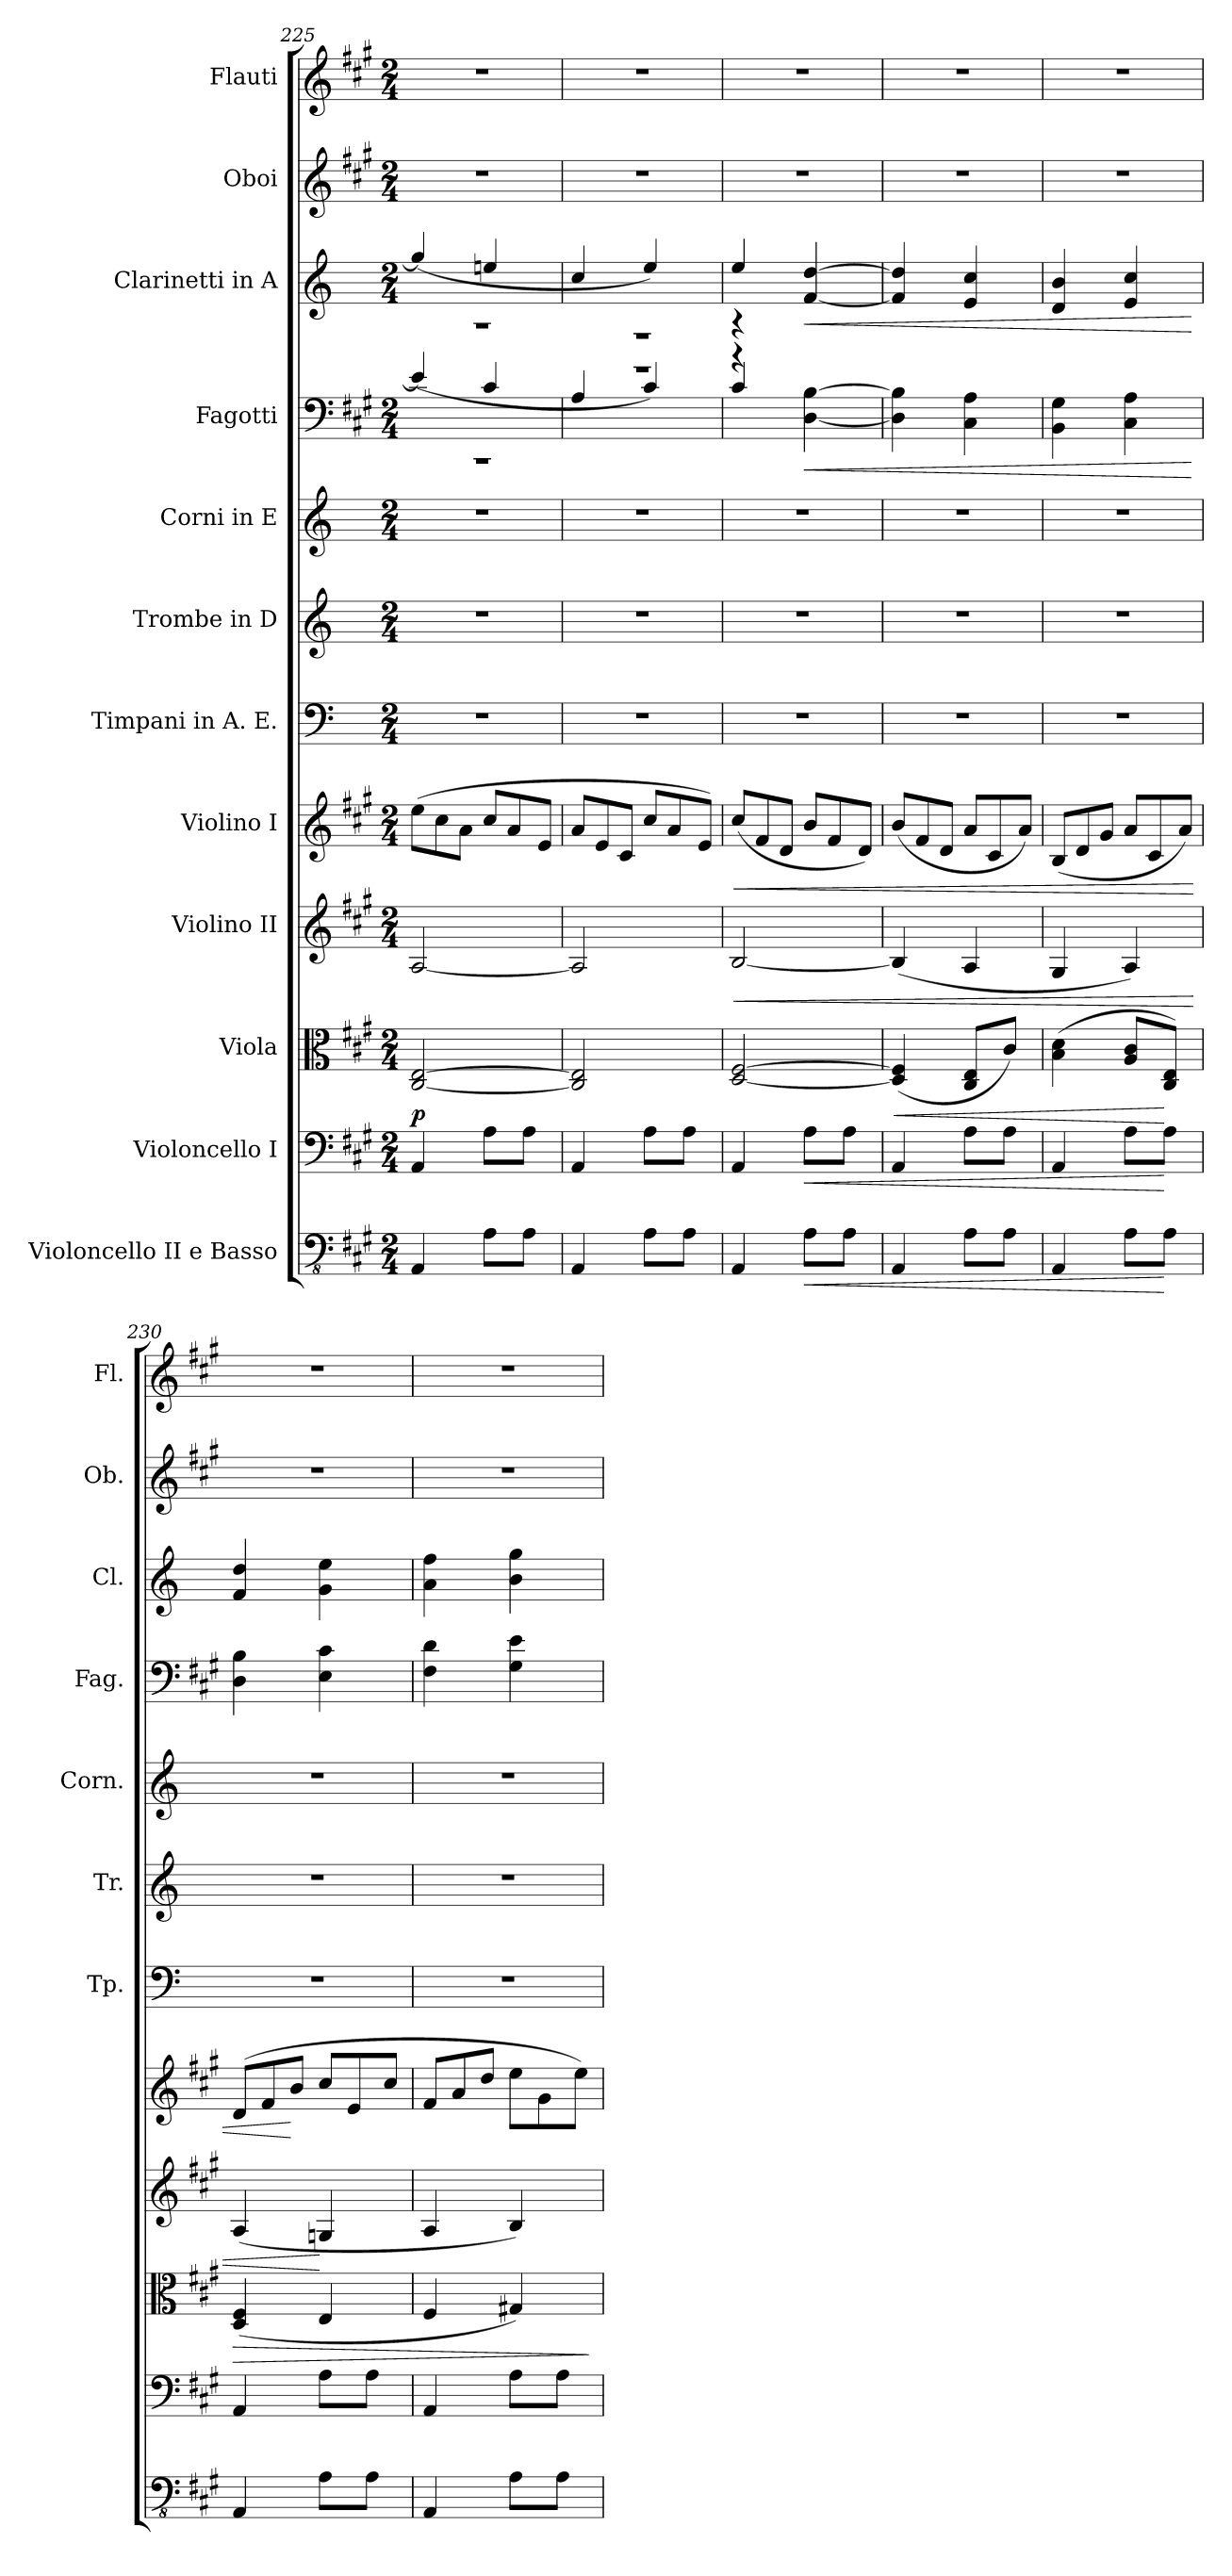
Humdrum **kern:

**kern	**dynam	**kern	**dynam	**kern	**dynam	**kern	**dynam	**kern	**dynam	**kern	**kern	**kern	**kern	**dynam	**kern	**dynam	**kern	**kern
*part12	*part12	*part11	*part11	*part10	*part10	*part9	*part9	*part8	*part8	*part7	*part6	*part5	*part4	*part4	*part3	*part3	*part2	*part1
*staff12	*staff12	*staff11	*staff11	*staff10	*staff10	*staff9	*staff9	*staff8	*staff8	*staff7	*staff6	*staff5	*staff4	*staff4	*staff3	*staff3	*staff2	*staff1
*I"Violoncello II e Basso	*	*I"Violoncello I	*	*I"Viola	*	*I"Violino II	*	*I"Violino I	*	*I"Timpani in A. E.	*I"Trombe in D	*I"Corni in E	*I"Fagotti	*	*I"Clarinetti in A	*	*I"Oboi	*I"Flauti
*	*	*	*	*	*	*	*	*	*	*I'Tp.	*I'Tr.	*I'Corn.	*I'Fag.	*	*I'Cl.	*	*I'Ob.	*I'Fl.
!!LO:PB:g=z
*clefFv4	*	*clefF4	*	*clefC3	*	*clefG2	*	*clefG2	*	*clefF4	*clefG2	*clefG2	*clefF4	*	*clefG2	*	*clefG2	*clefG2
*	*	*	*	*	*	*	*	*	*	*	*ITrd-1c-2	*ITrd5c8	*	*	*ITrd2c3	*	*	*
*k[f#c#g#]	*	*k[f#c#g#]	*	*k[f#c#g#]	*	*k[f#c#g#]	*	*k[f#c#g#]	*	*k[]	*k[f#c#]	*k[f#c#g#d#]	*k[f#c#g#]	*	*k[f#c#g#]	*	*k[f#c#g#]	*k[f#c#g#]
*M2/4	*	*M2/4	*	*M2/4	*	*M2/4	*	*M2/4	*	*M2/4	*M2/4	*M2/4	*M2/4	*	*M2/4	*	*M2/4	*M2/4
*	*	*	*	*	*	*	*	*Xtuplet	*	*	*	*	*	*	*	*	*	*
=225	=225	=225	=225	=225	=225	=225	=225	=225	=225	=225	=225	=225	=225	=225	=225	=225	=225	=225
*	*	*	*	*	*	*	*	*	*	*	*	*	*^	*	*^	*	*	*
!	!	!	!	!	!LO:DY:b	!	!	!	!	!	!	!	!	!	!	!	!	!	!	!
4AAA/	.	4AA/	.	[2C#/ [2E/	p	[2A/	.	(12ee\L	.	2r	2r	2r	2rCC	(4e/]	.	2rA	(4ee/]	.	2r	2r
.	.	.	.	.	.	.	.	12cc#\	.	.	.	.	.	.	.	.	.	.	.	.
.	.	.	.	.	.	.	.	12a\J	.	.	.	.	.	.	.	.	.	.	.	.
8AA\L	.	8A\L	.	.	.	.	.	12cc#/L	.	.	.	.	.	4c#/	.	.	4cc#X/	.	.	.
.	.	.	.	.	.	.	.	12a/	.	.	.	.	.	.	.	.	.	.	.	.
8AA\J	.	8A\J	.	.	.	.	.	.	.	.	.	.	.	.	.	.	.	.	.	.
.	.	.	.	.	.	.	.	12e/J	.	.	.	.	.	.	.	.	.	.	.	.
=226	=226	=226	=226	=226	=226	=226	=226	=226	=226	=226	=226	=226	=226	=226	=226	=226	=226	=226	=226	=226
4AAA/	.	4AA/	.	2C#/] 2E/]	.	2A/]	.	12a/L	.	2r	2r	2r	2r	4A/	.	2rF	4a/	.	2r	2r
.	.	.	.	.	.	.	.	12e/	.	.	.	.	.	.	.	.	.	.	.	.
.	.	.	.	.	.	.	.	12c#/J	.	.	.	.	.	.	.	.	.	.	.	.
8AA\L	.	8A\L	.	.	.	.	.	12cc#/L	.	.	.	.	.	4c#/)	.	.	4cc#/)	.	.	.
.	.	.	.	.	.	.	.	12a/	.	.	.	.	.	.	.	.	.	.	.	.
8AA\J	.	8A\J	.	.	.	.	.	.	.	.	.	.	.	.	.	.	.	.	.	.
.	.	.	.	.	.	.	.	12e/J)	.	.	.	.	.	.	.	.	.	.	.	.
=227	=227	=227	=227	=227	=227	=227	=227	=227	=227	=227	=227	=227	=227	=227	=227	=227	=227	=227	=227	=227
!	!	!	!	!	!	!	!LO:HP:b	!	!LO:HP:b	!	!	!	!	!	!	!	!	!	!	!
4AAA/	.	4AA/	.	[2D/ [2F#/	.	[2B/	<	(12cc#/L	<	2r	2r	2r	4r	4c#/	.	4rA	4cc#/	.	2r	2r
.	.	.	.	.	.	.	.	12f#/	.	.	.	.	.	.	.	.	.	.	.	.
.	.	.	.	.	.	.	.	12d/J	.	.	.	.	.	.	.	.	.	.	.	.
!	!LO:HP:b	!	!LO:HP:b	!	!	!	!	!	!	!	!	!	!	!	!LO:HP:b	!	!	!LO:HP:b	!	!
8AA\L	<	8A\L	<	.	.	.	.	12b/L	.	.	.	.	[4D\ [4B\	4ryy	<	[4d/ [4b/	4ryy	<	.	.
.	.	.	.	.	.	.	.	12f#/	.	.	.	.	.	.	.	.	.	.	.	.
8AA\J	.	8A\J	.	.	.	.	.	.	.	.	.	.	.	.	.	.	.	.	.	.
.	.	.	.	.	.	.	.	12d/J)	.	.	.	.	.	.	.	.	.	.	.	.
*	*	*	*	*	*	*	*	*	*	*	*	*	*v	*v	*	*	*	*	*	*
*	*	*	*	*	*	*	*	*	*	*	*	*	*	*	*v	*v	*	*	*
=228	=228	=228	=228	=228	=228	=228	=228	=228	=228	=228	=228	=228	=228	=228	=228	=228	=228	=228
!	!	!	!	!	!LO:HP:b	!	!	!	!	!	!	!	!	!	!	!	!	!
4AAA/	.	4AA/	.	(>4D/] 4F#/]	<	(4B/]	.	(12b/L	.	2r	2r	2r	4D\] 4B\]	.	4d/] 4b/]	.	2r	2r
.	.	.	.	.	.	.	.	12f#/	.	.	.	.	.	.	.	.	.	.
.	.	.	.	.	.	.	.	12d/J	.	.	.	.	.	.	.	.	.	.
8AA\L	.	8A\L	.	8C#/ 8E/L	.	4A/	.	12a/L	.	.	.	.	4C#\ 4A\	.	4c#/ 4a/	.	.	.
.	.	.	.	.	.	.	.	12c#/	.	.	.	.	.	.	.	.	.	.
8AA\J	.	8A\J	.	8c#/J)	.	.	.	.	.	.	.	.	.	.	.	.	.	.
.	.	.	.	.	.	.	.	12a/J)	.	.	.	.	.	.	.	.	.	.
=229	=229	=229	=229	=229	=229	=229	=229	=229	=229	=229	=229	=229	=229	=229	=229	=229	=229	=229
4AAA/	.	4AA/	.	(4B\ 4d\	.	4G#/	.	(12B/L	.	2r	2r	2r	4BB\ 4G#\	.	4B/ 4g#/	.	2r	2r
.	.	.	.	.	.	.	.	12d/	.	.	.	.	.	.	.	.	.	.
.	.	.	.	.	.	.	.	12g#/J	.	.	.	.	.	.	.	.	.	.
8AA\L	.	8A\L	.	8A/ 8c#/L	.	4A/)	.	12a/L	.	.	.	.	4C#\ 4A\	.	4c#/ 4a/	.	.	.
.	.	.	.	.	.	.	.	12c#/	.	.	.	.	.	.	.	.	.	.
8AA\J	[	8A\J	[	8C#/ 8E/J)	[	.	.	.	.	.	.	.	.	.	.	.	.	.
.	.	.	.	.	.	.	.	12a/J)	.	.	.	.	.	.	.	.	.	.
.	.	.	.	.	.	.	.	.	.	.	.	.	.	[	.	[	.	.
=230	=230	=230	=230	=230	=230	=230	=230	=230	=230	=230	=230	=230	=230	=230	=230	=230	=230	=230
!	!	!	!	!	!LO:HP:b	!	!	!	!	!	!	!	!	!	!	!	!	!
4AAA/	.	4AA/	.	(4D/ 4F#/	>	(4A/	.	(12d/L	.	2r	2r	2r	4D\ 4B\	.	4d/ 4b/	.	2r	2r
.	.	.	.	.	.	.	.	12f#/	.	.	.	.	.	.	.	.	.	.
.	.	.	.	.	.	.	.	12b/J	[	.	.	.	.	.	.	.	.	.
8AA\L	.	8A\L	.	4E/	.	4Gn/	[	12cc#/L	.	.	.	.	4E\ 4c#\	.	4e\ 4cc#\	.	.	.
.	.	.	.	.	.	.	.	12e/	.	.	.	.	.	.	.	.	.	.
8AA\J	.	8A\J	.	.	.	.	.	.	.	.	.	.	.	.	.	.	.	.
.	.	.	.	.	.	.	.	12cc#/J	.	.	.	.	.	.	.	.	.	.
=231	=231	=231	=231	=231	=231	=231	=231	=231	=231	=231	=231	=231	=231	=231	=231	=231	=231	=231
4AAA/	.	4AA/	.	4F#/	.	4A/	.	12f#/L	.	2r	2r	2r	4F#\ 4d\	.	4f#\ 4dd\	.	2r	2r
.	.	.	.	.	.	.	.	12a/	.	.	.	.	.	.	.	.	.	.
.	.	.	.	.	.	.	.	12dd/J	.	.	.	.	.	.	.	.	.	.
8AA\L	.	8A\L	.	4G#X/)	.	4B/)	.	12ee\L	.	.	.	.	4G#\ 4e\	.	4g#\ 4ee\	.	.	.
.	.	.	.	.	.	.	.	12g#\	.	.	.	.	.	.	.	.	.	.
8AA\J	.	8A\J	.	.	.	.	.	.	.	.	.	.	.	.	.	.	.	.
.	.	.	.	.	.	.	.	12ee\J)	.	.	.	.	.	.	.	.	.	.
.	.	.	.	.	]	.	.	.	.	.	.	.	.	.	.	.	.	.
=	=	=	=	=	=	=	=	=	=	=	=	=	=	=	=	=	=	=
*-	*-	*-	*-	*-	*-	*-	*-	*-	*-	*-	*-	*-	*-	*-	*-	*-	*-	*-
